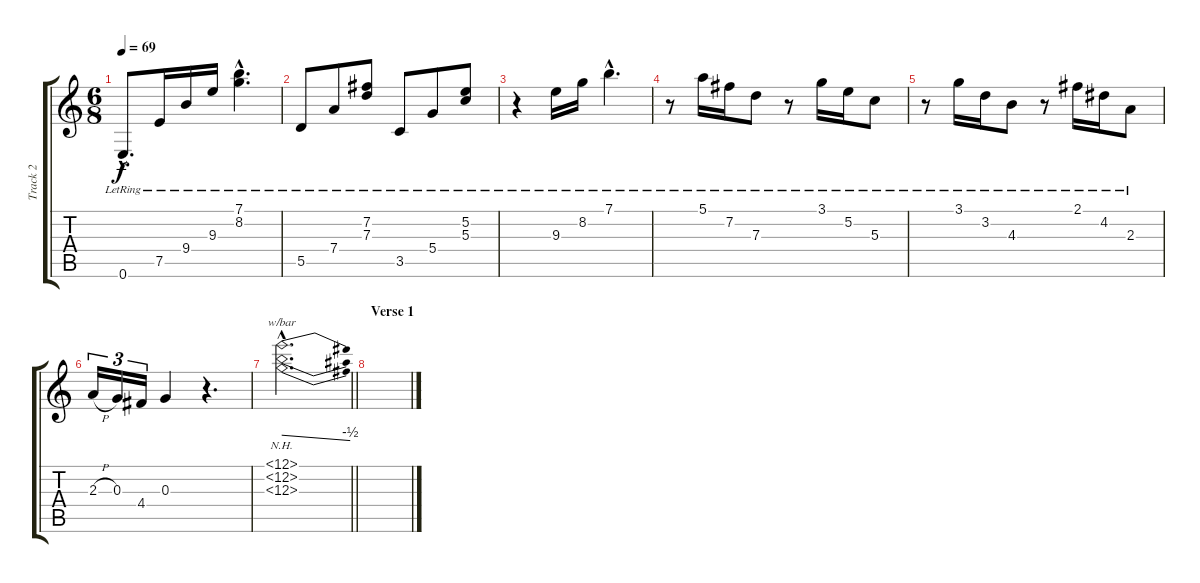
\track ("Track 2" "Track 2") {instrument electricguitarclean}
\staff {score tabs}
\tuning (E4 B3 G3 D3 A2 E2) {hide}
\ts (6 8)
\tempo 69
\clef g2
\ks c
0.6{hac lr}.8{d dy f} 7.5{lr}.16 9.4{lr}.16 9.3{lr}.16 (7.1{hac lr} 8.2{hac lr}).4{d} |
5.5{lr}.8 7.4{lr}.8 (7.2{lr} 7.3{lr}).8 3.5{lr}.8 5.4{lr}.8 (5.2{lr} 5.3{lr}).8 |
r.4 9.3{lr}.16 8.2{lr}.16 7.1{hac lr}.4{d} |
r.8 5.1{lr}.16 7.2{lr}.16 7.3{lr}.8 r.8 3.1{lr}.16 5.2{lr}.16 5.3{lr}.8 |
r.8 3.1{lr}.16 3.2{lr}.16 4.3{lr}.8 r.8 2.1{lr}.16 4.2{lr}.16 2.3{lr}.8 |
2.3{h}.16{tu (3 2)} 0.3.16{tu (3 2)} 4.4.16{tu (3 2)} 0.3.4 r.4{d} |
\barLineRight lightlight
(12.1{nh hac} 12.2{nh hac} 12.3{nh hac}).2{d tbe (dive default 0 0 60 -2)} |
\section ("" "Verse 1")
